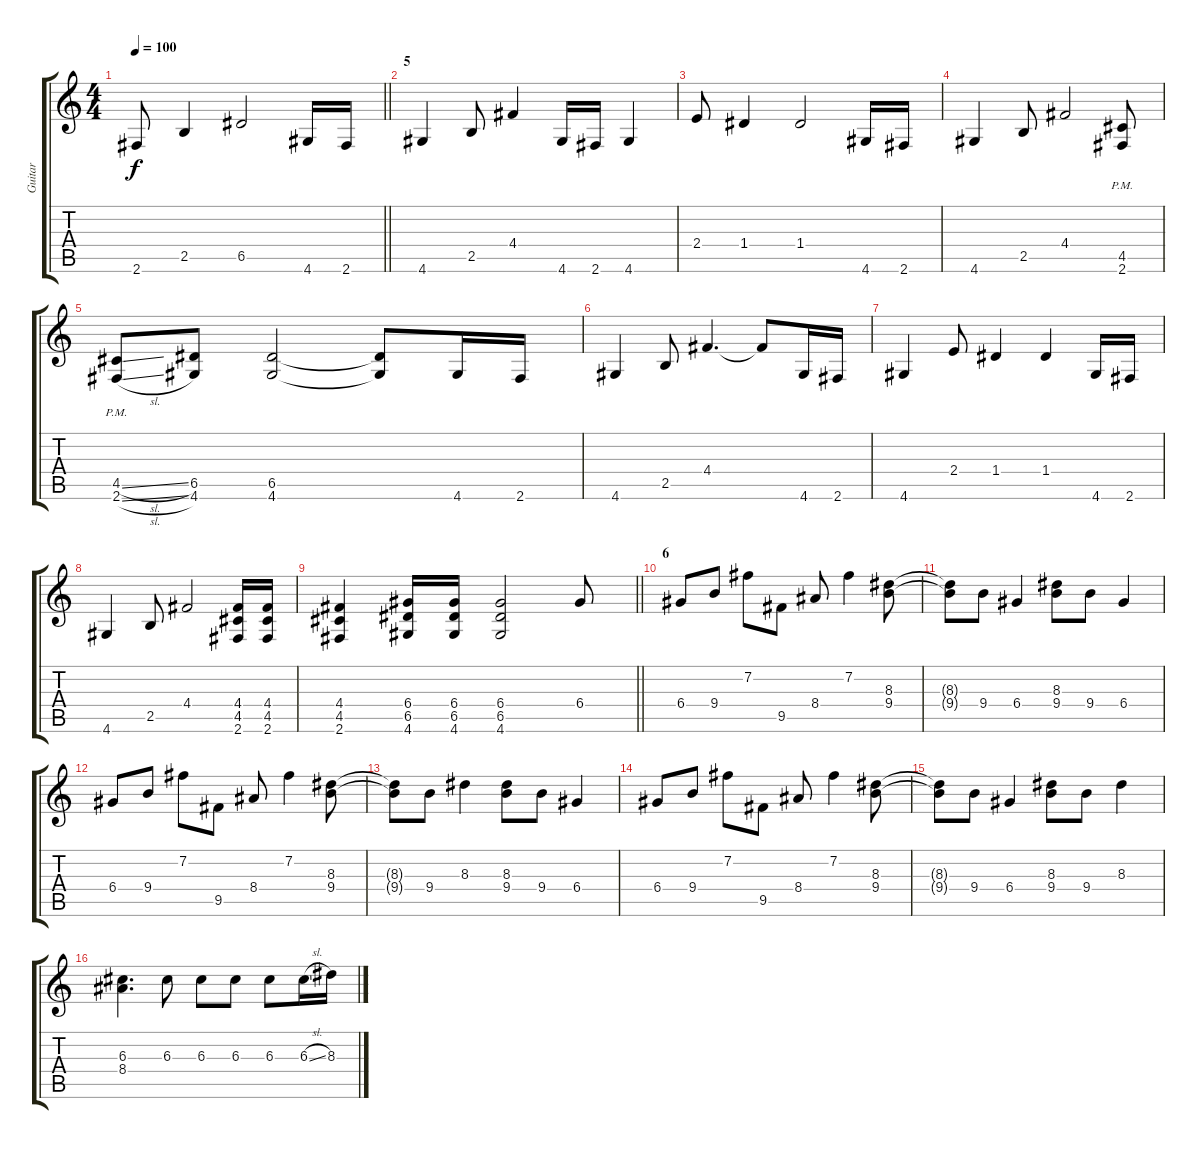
\track ("Guitar" "Guitar") {instrument distortionguitar}
\staff {score tabs}
\tuning (E4 B3 G3 D3 A2 E2) {hide}
\ts (4 4)
\tempo 100
\clef g2
\barLineRight lightlight
\ks c
2.6{t}.8{dy f} 2.5.4 6.5.2 4.6.16 2.6.16 |
\section ("" "5")
4.6.4 2.5.8 4.4.4 4.6.16 2.6.16 4.6.4 |
2.4.8 1.4.4 1.4.2 4.6.16 2.6.16 |
4.6.4 2.5.8 4.4.2 (4.5{pm} 2.6{pm}).8 |
(4.5{sl pm} 2.6{sl pm}).8 (6.5 4.6).8 (6.5 4.6).2 (6.5{t} 4.6{t}).8 4.6.16 2.6.16 |
4.6.4 2.5.8 4.4.4{d} 4.4{t}.8 4.6.16 2.6.16 |
4.6.4 2.4.8 1.4.4 1.4.4 4.6.16 2.6.16 |
4.6.4 2.5.8 4.4.2 (4.4 4.5 2.6).16 (4.4 4.5 2.6).16 |
\barLineRight lightlight
(4.4 4.5 2.6).4 (6.4 6.5 4.6).16 (6.4 6.5 4.6).16 (6.4 6.5 4.6).2 6.4.8 |
\section ("" "6")
6.4.8 9.4.8 7.2.8 9.5.8 8.4.8 7.2.4 (8.3 9.4).8 |
(8.3{t} 9.4{t}).8 9.4.8 6.4.4 (8.3 9.4).8 9.4.8 6.4.4 |
6.4.8 9.4.8 7.2.8 9.5.8 8.4.8 7.2.4 (8.3 9.4).8 |
(8.3{t} 9.4{t}).8 9.4.8 8.3.4 (8.3 9.4).8 9.4.8 6.4.4 |
6.4.8 9.4.8 7.2.8 9.5.8 8.4.8 7.2.4 (8.3 9.4).8 |
(8.3{t} 9.4{t}).8 9.4.8 6.4.4 (8.3 9.4).8 9.4.8 8.3.4 |
(6.3 8.4).4{d} 6.3.8 6.3.8 6.3.8 6.3.8 6.3{sl}.16 8.3.16
